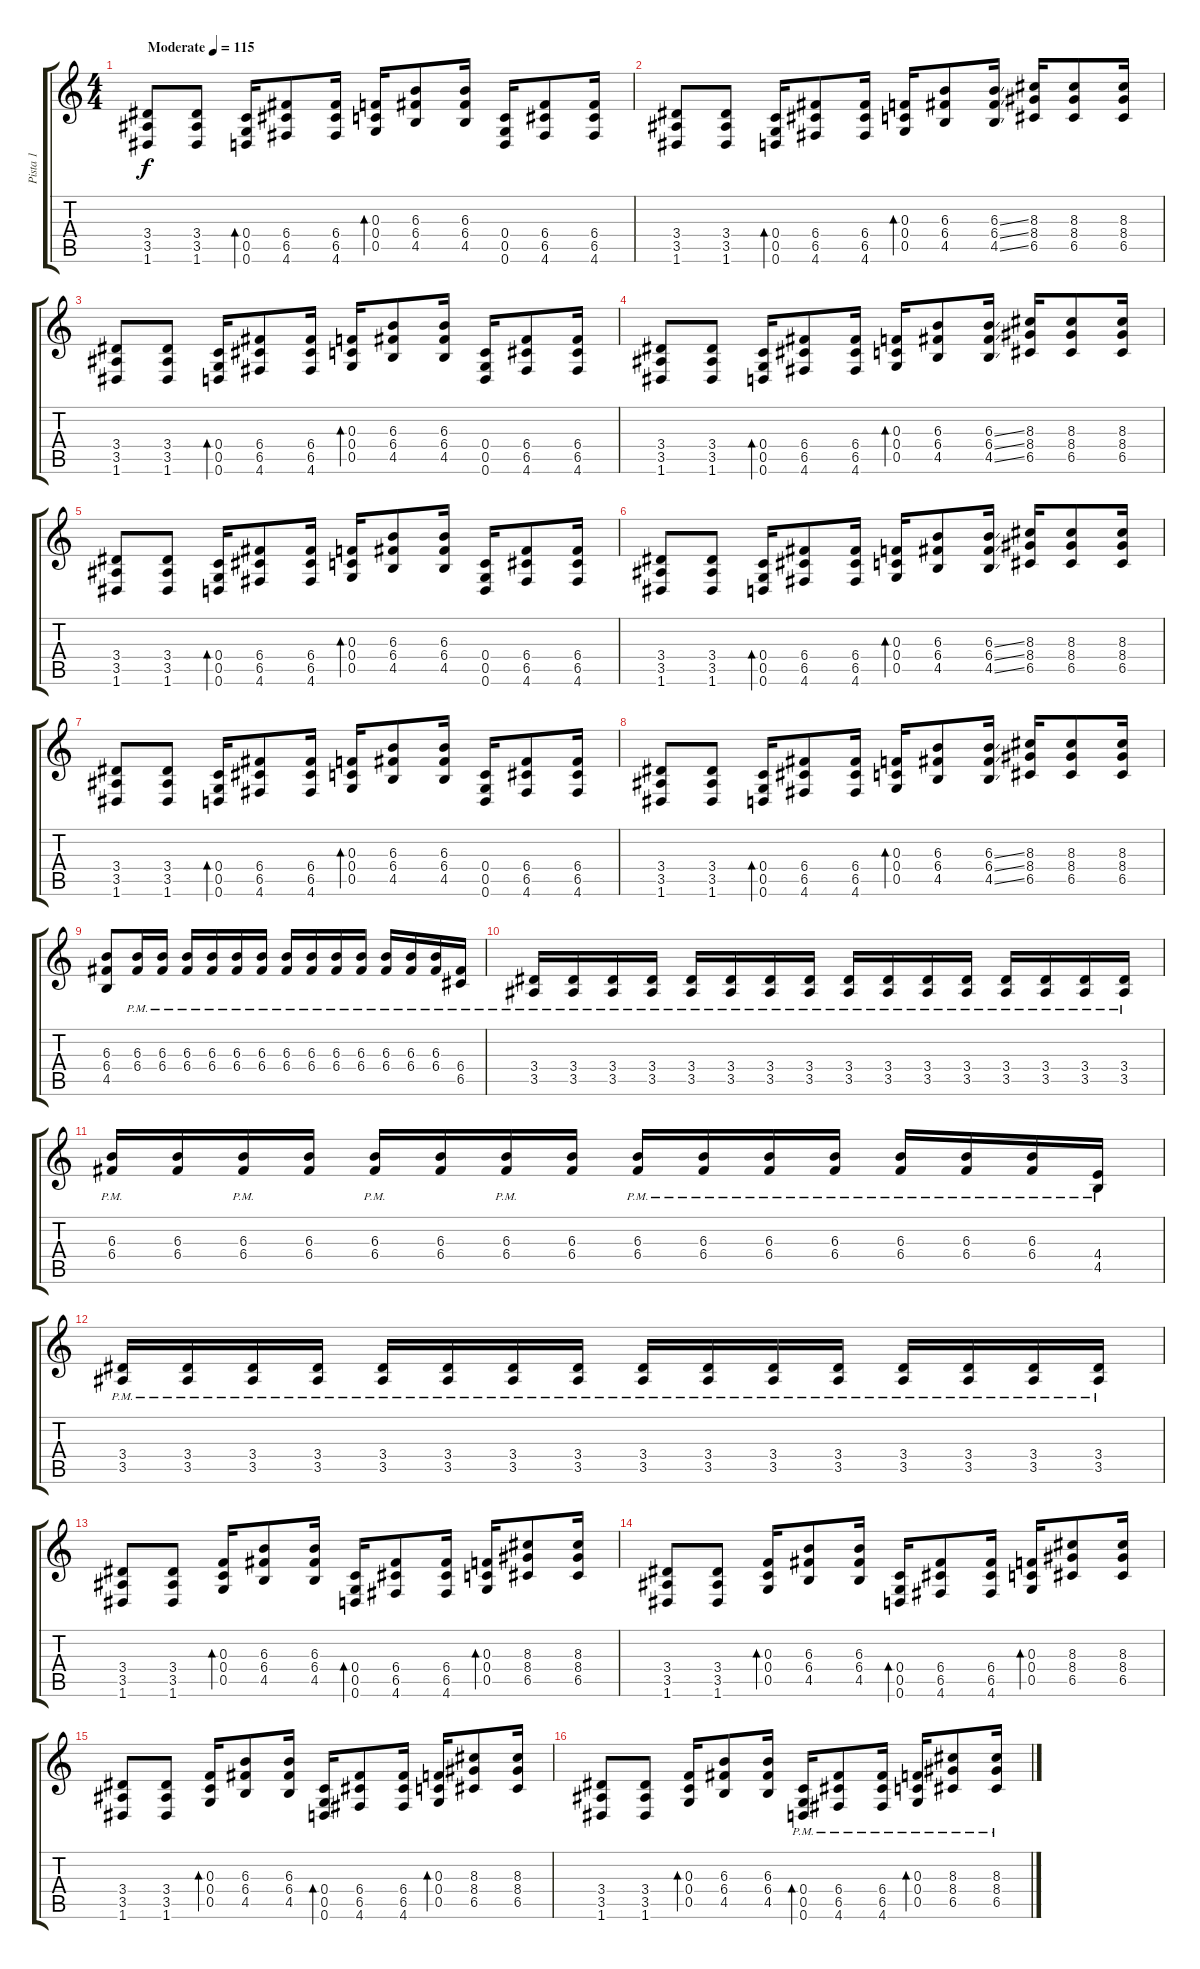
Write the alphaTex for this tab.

\track ("Pista 1" "Pista 1") {instrument overdrivenguitar}
\staff {score tabs}
\tuning (D4 A3 F3 C3 G2 D2) {hide}
\ts (4 4)
\tempo (115 "Moderate")
\clef g2
\ks c
(3.4 3.5 1.6).8{dy f instrument overdrivenguitar} (3.4 3.5 1.6).8 (0.4 0.5 0.6).16{bd 240} (6.4 6.5 4.6).8 (6.4 6.5 4.6).16 (0.3 0.4 0.5).16{bd 240} (6.3 6.4 4.5).8 (6.3 6.4 4.5).16 (0.4 0.5 0.6).16 (6.4 6.5 4.6).8 (6.4 6.5 4.6).16 |
(3.4 3.5 1.6).8 (3.4 3.5 1.6).8 (0.4 0.5 0.6).16{bd 240} (6.4 6.5 4.6).8 (6.4 6.5 4.6).16 (0.3 0.4 0.5).16{bd 240} (6.3 6.4 4.5).8 (6.3{ss} 6.4{ss} 4.5{ss}).16 (8.3 8.4 6.5).16 (8.3 8.4 6.5).8 (8.3 8.4 6.5).16 |
(3.4 3.5 1.6).8 (3.4 3.5 1.6).8 (0.4 0.5 0.6).16{bd 240} (6.4 6.5 4.6).8 (6.4 6.5 4.6).16 (0.3 0.4 0.5).16{bd 240} (6.3 6.4 4.5).8 (6.3 6.4 4.5).16 (0.4 0.5 0.6).16 (6.4 6.5 4.6).8 (6.4 6.5 4.6).16 |
(3.4 3.5 1.6).8 (3.4 3.5 1.6).8 (0.4 0.5 0.6).16{bd 240} (6.4 6.5 4.6).8 (6.4 6.5 4.6).16 (0.3 0.4 0.5).16{bd 240} (6.3 6.4 4.5).8 (6.3{ss} 6.4{ss} 4.5{ss}).16 (8.3 8.4 6.5).16 (8.3 8.4 6.5).8 (8.3 8.4 6.5).16 |
(3.4 3.5 1.6).8 (3.4 3.5 1.6).8 (0.4 0.5 0.6).16{bd 240} (6.4 6.5 4.6).8 (6.4 6.5 4.6).16 (0.3 0.4 0.5).16{bd 240} (6.3 6.4 4.5).8 (6.3 6.4 4.5).16 (0.4 0.5 0.6).16 (6.4 6.5 4.6).8 (6.4 6.5 4.6).16 |
(3.4 3.5 1.6).8 (3.4 3.5 1.6).8 (0.4 0.5 0.6).16{bd 240} (6.4 6.5 4.6).8 (6.4 6.5 4.6).16 (0.3 0.4 0.5).16{bd 240} (6.3 6.4 4.5).8 (6.3{ss} 6.4{ss} 4.5{ss}).16 (8.3 8.4 6.5).16 (8.3 8.4 6.5).8 (8.3 8.4 6.5).16 |
(3.4 3.5 1.6).8 (3.4 3.5 1.6).8 (0.4 0.5 0.6).16{bd 240} (6.4 6.5 4.6).8 (6.4 6.5 4.6).16 (0.3 0.4 0.5).16{bd 240} (6.3 6.4 4.5).8 (6.3 6.4 4.5).16 (0.4 0.5 0.6).16 (6.4 6.5 4.6).8 (6.4 6.5 4.6).16 |
(3.4 3.5 1.6).8 (3.4 3.5 1.6).8 (0.4 0.5 0.6).16{bd 240} (6.4 6.5 4.6).8 (6.4 6.5 4.6).16 (0.3 0.4 0.5).16{bd 240} (6.3 6.4 4.5).8 (6.3{ss} 6.4{ss} 4.5{ss}).16 (8.3 8.4 6.5).16 (8.3 8.4 6.5).8 (8.3 8.4 6.5).16 |
(6.3 6.4 4.5).8 (6.3{pm} 6.4{pm}).16 (6.3{pm} 6.4{pm}).16 (6.3{pm} 6.4{pm}).16 (6.3{pm} 6.4{pm}).16 (6.3{pm} 6.4{pm}).16 (6.3{pm} 6.4{pm}).16 (6.3{pm} 6.4{pm}).16 (6.3{pm} 6.4{pm}).16 (6.3{pm} 6.4{pm}).16 (6.3{pm} 6.4{pm}).16 (6.3{pm} 6.4{pm}).16 (6.3{pm} 6.4{pm}).16 (6.3{pm} 6.4{pm}).16 (6.4{pm} 6.5{pm}).16 |
(3.4{pm} 3.5{pm}).16 (3.4{pm} 3.5{pm}).16 (3.4{pm} 3.5{pm}).16 (3.4{pm} 3.5{pm}).16 (3.4{pm} 3.5{pm}).16 (3.4{pm} 3.5{pm}).16 (3.4{pm} 3.5{pm}).16 (3.4{pm} 3.5{pm}).16 (3.4{pm} 3.5{pm}).16 (3.4{pm} 3.5{pm}).16 (3.4{pm} 3.5{pm}).16 (3.4{pm} 3.5{pm}).16 (3.4{pm} 3.5{pm}).16 (3.4{pm} 3.5{pm}).16 (3.4{pm} 3.5{pm}).16 (3.4{pm} 3.5{pm}).16 |
(6.3{pm} 6.4{pm}).16 (6.3 6.4).16 (6.3{pm} 6.4{pm}).16 (6.3 6.4).16 (6.3{pm} 6.4{pm}).16 (6.3 6.4).16 (6.3{pm} 6.4{pm}).16 (6.3 6.4).16 (6.3{pm} 6.4{pm}).16 (6.3{pm} 6.4{pm}).16 (6.3{pm} 6.4{pm}).16 (6.3{pm} 6.4{pm}).16 (6.3{pm} 6.4{pm}).16 (6.3{pm} 6.4{pm}).16 (6.3{pm} 6.4{pm}).16 (4.4{pm} 4.5{pm}).16 |
(3.4{pm} 3.5{pm}).16 (3.4{pm} 3.5{pm}).16 (3.4{pm} 3.5{pm}).16 (3.4{pm} 3.5{pm}).16 (3.4{pm} 3.5{pm}).16 (3.4{pm} 3.5{pm}).16 (3.4{pm} 3.5{pm}).16 (3.4{pm} 3.5{pm}).16 (3.4{pm} 3.5{pm}).16 (3.4{pm} 3.5{pm}).16 (3.4{pm} 3.5{pm}).16 (3.4{pm} 3.5{pm}).16 (3.4{pm} 3.5{pm}).16 (3.4{pm} 3.5{pm}).16 (3.4{pm} 3.5{pm}).16 (3.4{pm} 3.5{pm}).16 |
(3.4 3.5 1.6).8 (3.4 3.5 1.6).8 (0.3 0.4 0.5).16{bd 120} (6.3 6.4 4.5).8 (6.3 6.4 4.5).16 (0.4 0.5 0.6).16{bd 120} (6.4 6.5 4.6).8 (6.4 6.5 4.6).16 (0.3 0.4 0.5).16{bd 120} (8.3 8.4 6.5).8 (8.3 8.4 6.5).16 |
(3.4 3.5 1.6).8 (3.4 3.5 1.6).8 (0.3 0.4 0.5).16{bd 120} (6.3 6.4 4.5).8 (6.3 6.4 4.5).16 (0.4 0.5 0.6).16{bd 120} (6.4 6.5 4.6).8 (6.4 6.5 4.6).16 (0.3 0.4 0.5).16{bd 120} (8.3 8.4 6.5).8 (8.3 8.4 6.5).16 |
(3.4 3.5 1.6).8 (3.4 3.5 1.6).8 (0.3 0.4 0.5).16{bd 120} (6.3 6.4 4.5).8 (6.3 6.4 4.5).16 (0.4 0.5 0.6).16{bd 120} (6.4 6.5 4.6).8 (6.4 6.5 4.6).16 (0.3 0.4 0.5).16{bd 120} (8.3 8.4 6.5).8 (8.3 8.4 6.5).16 |
(3.4 3.5 1.6).8 (3.4 3.5 1.6).8 (0.3 0.4 0.5).16{bd 120} (6.3 6.4 4.5).8 (6.3 6.4 4.5).16 (0.4{pm} 0.5{pm} 0.6{pm}).16{bd 120} (6.4{pm} 6.5{pm} 4.6{pm}).8 (6.4{pm} 6.5{pm} 4.6{pm}).16 (0.3{pm} 0.4{pm} 0.5{pm}).16{bd 120} (8.3{pm} 8.4{pm} 6.5{pm}).8 (8.3{pm} 8.4{pm} 6.5{pm}).16
